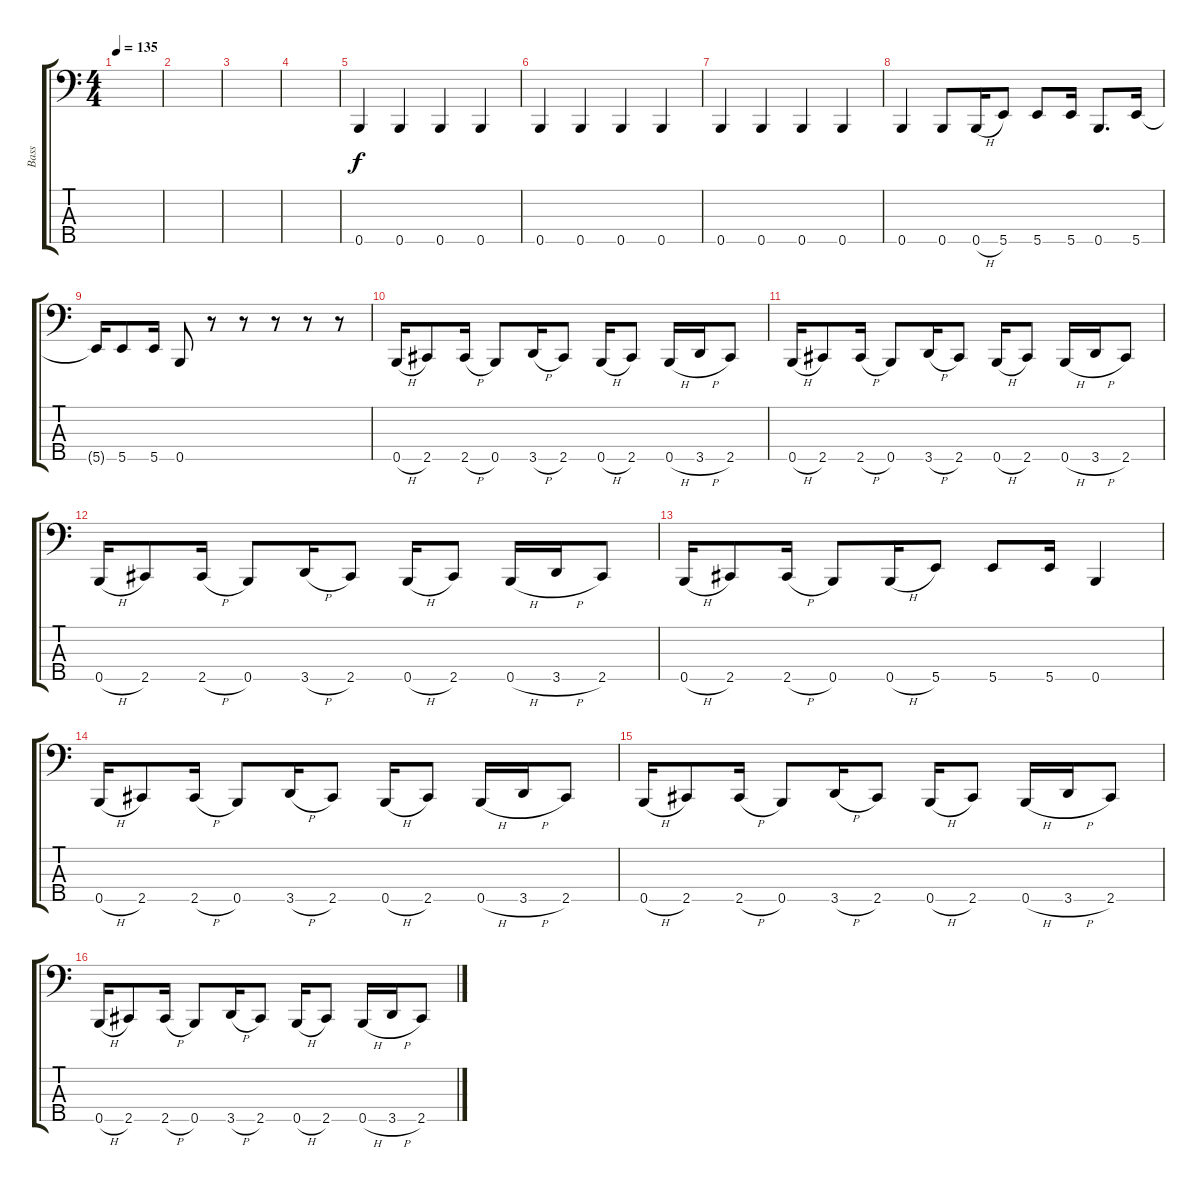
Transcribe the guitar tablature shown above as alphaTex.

\track ("Bass" "Bass") {instrument electricbassfinger}
\staff {score tabs}
\tuning (A2 E2 B1 E1 B0) {hide}
\ts (4 4)
\tempo 135
\clef f4
\ks c
|
|
|
|
0.5.4 0.5.4 0.5.4 0.5.4 |
0.5.4 0.5.4 0.5.4 0.5.4 |
0.5.4 0.5.4 0.5.4 0.5.4 |
0.5.4 0.5.8 0.5{h}.16 5.5.8 5.5.8 5.5.16 0.5.8{d} 5.5.16 |
5.5{t}.16 5.5.8 5.5.16 0.5.8 r.8 r.8 r.8 r.8 r.8 |
0.5{h}.16 2.5.8 2.5{h}.16 0.5.8 3.5{h}.16 2.5.8 0.5{h}.16 2.5.8 0.5{h}.16 3.5{h}.16 2.5.8 |
0.5{h}.16 2.5.8 2.5{h}.16 0.5.8 3.5{h}.16 2.5.8 0.5{h}.16 2.5.8 0.5{h}.16 3.5{h}.16 2.5.8 |
0.5{h}.16 2.5.8 2.5{h}.16 0.5.8 3.5{h}.16 2.5.8 0.5{h}.16 2.5.8 0.5{h}.16 3.5{h}.16 2.5.8 |
0.5{h}.16 2.5.8 2.5{h}.16 0.5.8 0.5{h}.16 5.5.8 5.5.8 5.5.16 0.5.4 |
0.5{h}.16 2.5.8 2.5{h}.16 0.5.8 3.5{h}.16 2.5.8 0.5{h}.16 2.5.8 0.5{h}.16 3.5{h}.16 2.5.8 |
0.5{h}.16 2.5.8 2.5{h}.16 0.5.8 3.5{h}.16 2.5.8 0.5{h}.16 2.5.8 0.5{h}.16 3.5{h}.16 2.5.8 |
0.5{h}.16 2.5.8 2.5{h}.16 0.5.8 3.5{h}.16 2.5.8 0.5{h}.16 2.5.8 0.5{h}.16 3.5{h}.16 2.5.8
